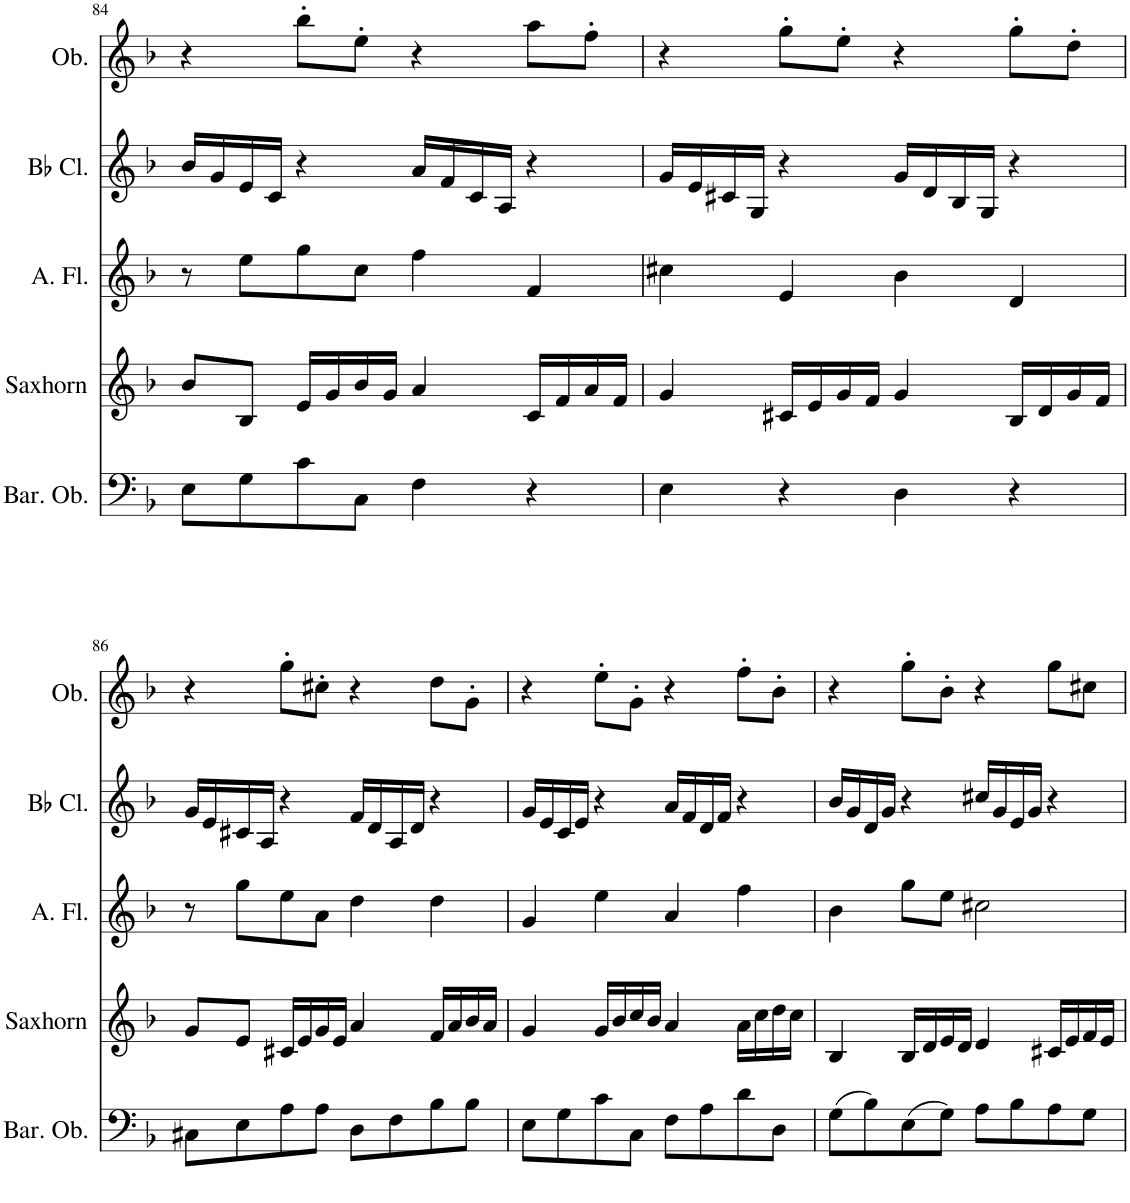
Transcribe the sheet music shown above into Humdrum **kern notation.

**kern	**kern	**kern	**kern	**kern
*part5	*part4	*part3	*part2	*part1
*staff5	*staff4	*staff3	*staff2	*staff1
*I"Baritone Oboe	*I"Saxhorn	*I"Alto Flute	*I"Bb Clarinet	*I"Oboe
*I'Bar. Ob.	*I'Saxhorn	*I'A. Fl.	*I'Bb Cl.	*I'Ob.
!!LO:PB:g=z
*clefF4	*clefG2	*clefG2	*clefG2	*clefG2
*	*ITrd4c7	*	*ITrd1c2	*
*k[b-]	*k[b-]	*k[b-]	*k[b-]	*k[b-]
*M4/4	*M4/4	*M4/4	*M4/4	*M4/4
*met(c)	*met(c)	*met(c)	*met(c)	*met(c)
=84	=84	=84	=84	=84
8E\L	8b-/L	8r	16b-/LL	4r
.	.	.	16g/	.
8G\	8B-/J	8ee\L	16e/	.
.	.	.	16c/JJ	.
8c\	16e/LL	8gg\	4r	8bb-'\L
.	16g/	.	.	.
8C\J	16b-/	8cc\J	.	8ee'\J
.	16g/JJ	.	.	.
4F\	4a/	4ff\	16a/LL	4r
.	.	.	16f/	.
.	.	.	16c/	.
.	.	.	16A/JJ	.
4r	16c/LL	4f/	4r	8aa\L
.	16f/	.	.	.
.	16a/	.	.	8ff'\J
.	16f/JJ	.	.	.
=85	=85	=85	=85	=85
4E\	4g/	4cc#X\	16g/LL	4r
.	.	.	16e/	.
.	.	.	16c#X/	.
.	.	.	16G/JJ	.
4r	16c#X/LL	4e/	4r	8gg'\L
.	16e/	.	.	.
.	16g/	.	.	8ee'\J
.	16f/JJ	.	.	.
4D\	4g/	4b-\	16g/LL	4r
.	.	.	16d/	.
.	.	.	16B-/	.
.	.	.	16G/JJ	.
4r	16B-/LL	4d/	4r	8gg'\L
.	16d/	.	.	.
.	16g/	.	.	8dd'\J
.	16f/JJ	.	.	.
!!LO:LB:g=z
=86	=86	=86	=86	=86
8C#X\L	8g/L	8r	16g/LL	4r
.	.	.	16e/	.
8E\	8e/J	8gg\L	16c#X/	.
.	.	.	16A/JJ	.
8A\	16c#X/LL	8ee\	4r	8gg'\L
.	16e/	.	.	.
8A\J	16g/	8a\J	.	8cc#X'\J
.	16e/JJ	.	.	.
8D\L	4a/	4dd\	16f/LL	4r
.	.	.	16d/	.
8F\	.	.	16A/	.
.	.	.	16d/JJ	.
8B-\	16f/LL	4dd\	4r	8dd\L
.	16a/	.	.	.
8B-\J	16b-/	.	.	8g'\J
.	16a/JJ	.	.	.
=87	=87	=87	=87	=87
8E\L	4g/	4g/	16g/LL	4r
.	.	.	16e/	.
8G\	.	.	16c/	.
.	.	.	16e/JJ	.
8c\	16g/LL	4ee\	4r	8ee'\L
.	16b-/	.	.	.
8C\J	16cc/	.	.	8g'\J
.	16b-/JJ	.	.	.
8F\L	4a/	4a/	16a/LL	4r
.	.	.	16f/	.
8A\	.	.	16d/	.
.	.	.	16f/JJ	.
8d\	16a\LL	4ff\	4r	8ff'\L
.	16cc\	.	.	.
8D\J	16dd\	.	.	8b-'\J
.	16cc\JJ	.	.	.
=88	=88	=88	=88	=88
(8G\L	4B-/	4b-\	16b-/LL	4r
.	.	.	16g/	.
8B-\)	.	.	16d/	.
.	.	.	16g/JJ	.
(8E\	16B-/LL	8gg\L	4r	8gg'\L
.	16d/	.	.	.
8G\J)	16e/	8ee\J	.	8b-'\J
.	16d/JJ	.	.	.
8A\L	4e/	2cc#X\	16cc#X/LL	4r
.	.	.	16g/	.
8B-\	.	.	16e/	.
.	.	.	16g/JJ	.
8A\	16c#X/LL	.	4r	8gg\L
.	16e/	.	.	.
8G\J	16f/	.	.	8cc#X\J
.	16e/JJ	.	.	.
=	=	=	=	=
*-	*-	*-	*-	*-
